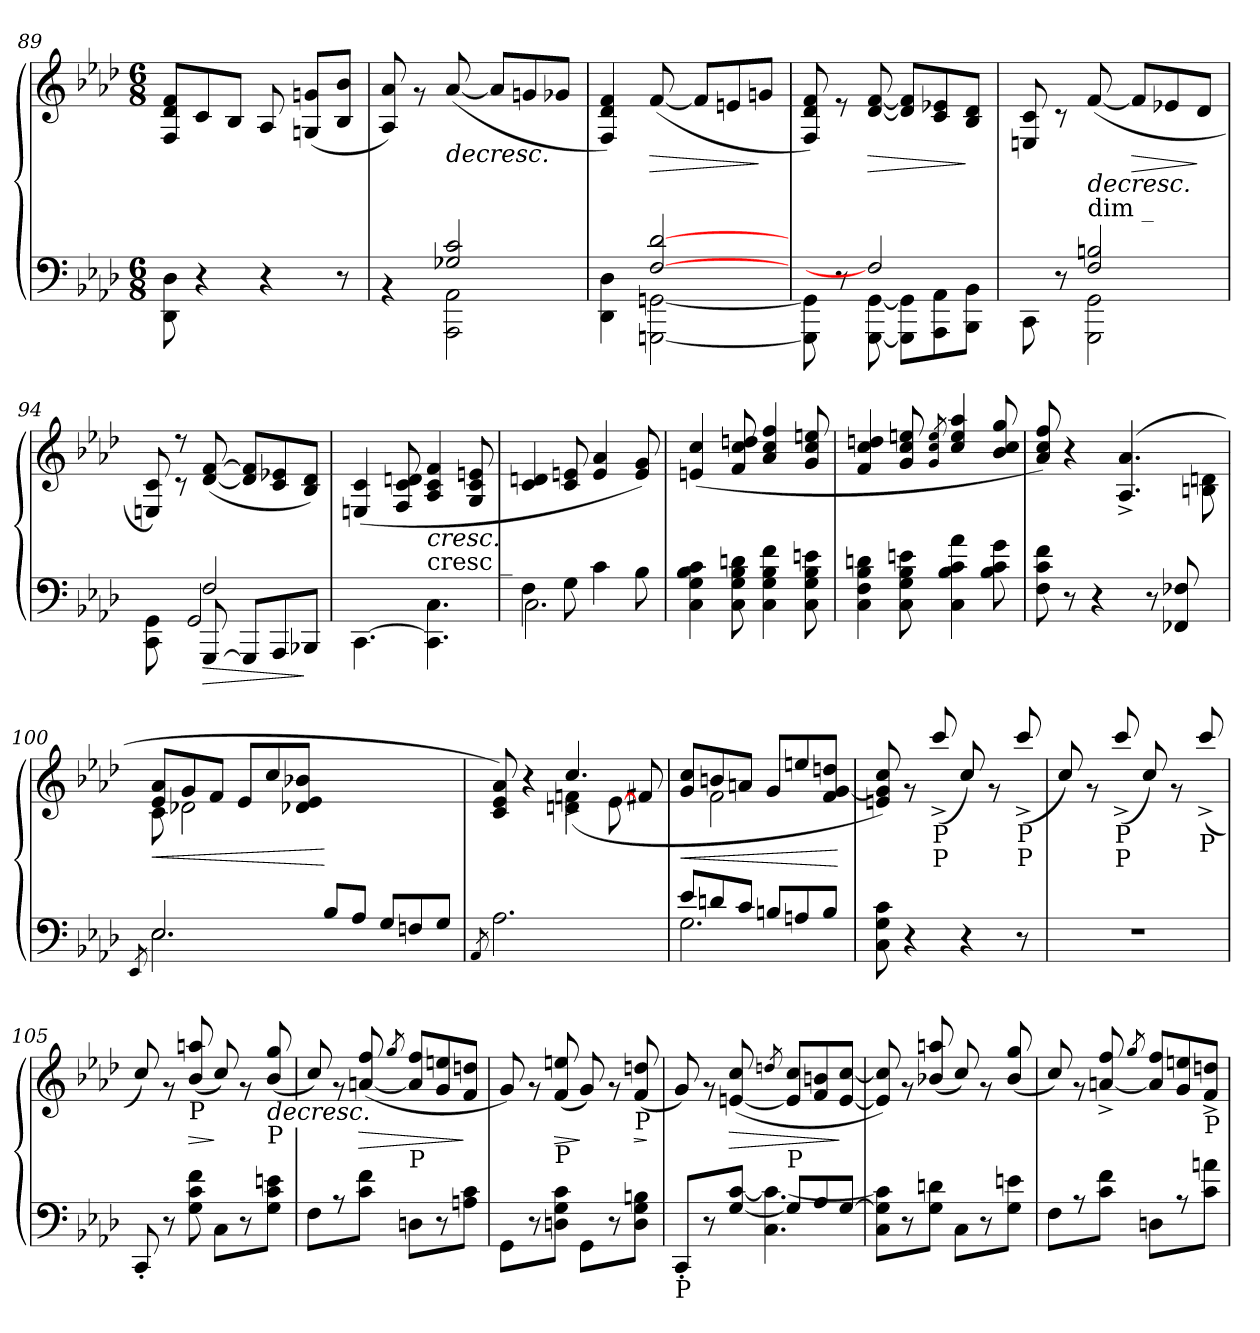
**kern	**kern	**dynam
*part1	*part1	*part1
*staff2	*staff1	*staff1/2
!!LO:PB:g=z
*clefF4	*clefG2	*
*k[b-e-a-d-]	*k[b-e-a-d-]	*
*A-:	*A-:	*
*M6/8	*M6/8	*
=89	=89	=89
*	*^	*
8DD-\ 8D-\	2.ryy	8F/ 8d-/ 8f/L	.
4r	.	8c/	.
.	.	8B-/J	.
4r	.	8A-/	.
.	.	(>8Gn/ 8gn/L	.
8r	.	8B-/ 8b-/J	.
=90	=90	=90	=90
*^	*	*	*
4rBB	4ryy	2.ryy	8A-/ 8a-/)	.
.	.	.	8r	.
!	!	!	!	!LO:HP:b
2G-X/ 2c/	2AAA-\ 2AA-\	.	(>[8a-/	>
.	.	.	8a-/L]	.
.	.	.	8gn/	.
.	.	.	8g-X/J	.
=91	=91	=91	=91	=91
4DD-\ 4D-\	4ryy	2.ryy	4F/ 4d-/ 4f/)	.
!	!	!	!	!LO:HP:b
[2F/ [2d-/	[2GGGn\ [2GGn\	.	(>[8f/	>
.	.	.	8f/L]	.
.	.	.	8en/	.
.	.	.	8gn/J	]
=92	=92	=92	=92	=92
4ryy	8GGG\] 8GG\]	2.ryy	8F/ 8d-/ 8f/)	.
.	8r	.	8r	.
!	!	!	!	!LO:HP:b
2F/]	[8GGG\ [8GG\	.	[8d-/ [8f/	>
.	8GGG\] 8GG\]L	.	8d-/] 8f/]L	.
.	8AAA-\ 8AA-\	.	8c/ 8e-X/	.
.	8BBB-\ 8BB-\J	.	8B-/ 8d-/J	]
=93	=93	=93	=93	=93
4ryy	8CC\	2.ryy	8En/ 8c/	.
.	8r	.	8r	.
!	!	!	!LO:TX:b:t=dim _	!
!	!	!	!	!LO:HP:b
2F/ 2Bn/	2GGG\ 2GG\	.	(>[8f/	>
!	!	!	!	!LO:HP:b
.	.	.	8f/L]	>
.	.	.	8e-X/	.
.	.	.	8d-/J	]
!!LO:LB:g=z	!!
=94	=94	=94	=94	=94
*	*^	*	*	*
8CC\ 8GG\	4ryy	4ryy	8ryy	8En/ 8c/)	.
8ryy	.	.	8r	8r	.
!	!	!	!	!	!LO:HP:b=2
[8GGG/	2F/	2GG/	2ryy	(>[8d-/ [8f/	>
8GGG/L]	.	.	.	8d-/] 8f/]L	.
8AAA-/	.	.	.	8c/ 8e-X/	.
8BBB-X/J	.	.	.	8B-/ 8d-/J)	]
*v	*v	*v	*	*	*
=95	=95	=95	=95
[4.CC\	2.ryy	(>4En/ 4c/	.
.	.	8F/ 8c/ 8dn/	.
!	!	!LO:TX:b:t=cresc _	!
!	!	!	!LO:HP:b
4.CC\] 4.C\	.	4A-/ 4c/ 4f/	<
.	.	8G/ 8c/ 8en/	.
=96	=96	=96	=96
*^	*	*	*
4F\	2.C\	2.ryy	4c/ 4dn/	.
8G\	.	.	8c/ 8en/	.
4c\	.	.	4e/ 4a-/	.
8B-\	.	.	8e/ 8g/)	.
*v	*v	*	*	*
=97	=97	=97	=97
4C\ 4G\ 4B-\ 4c\	2.ryy	(>4en/ 4cc/	.
8C\ 8G\ 8B-\ 8dn\	.	8f/ 8cc/ 8ddn/	.
4C\ 4G\ 4B-\ 4f\	.	4a-/ 4cc/ 4ff/	.
8C\ 8G\ 8B-\ 8en\	.	8g/ 8cc/ 8een/	.
=98	=98	=98	=98
4C\ 4F\ 4B-\ 4dn\	2.ryy	4f/ 4cc/ 4ddn/	.
8C\ 8G\ 8B-\ 8en\	.	8g/ 8cc/ 8een/	.
.	.	8qg/ 8qcc/ 8qee/	.
4C\ 4B-\ 4c\ 4a-\	.	4cc/ 4ee/ 4aa-/	.
8B-\ 8c\ 8g\	.	8b-/ 8cc/ 8gg/	]
!!LO:LB:g=z	!!
=99	=99	=99	=99
8F\ 8c\ 8f\	2.ryy	8a-/ 8cc/ 8ff/)	.
8r	.	4r	.
4r	.	.	.
.	.	(>4.A-/^ 4.a-/^	.
8r	.	.	.
8FF-X/ 8F-X/	.	.	.
8ryy	8ryy	8Bn\ 8dn\	.
*	*v	*v	*
=100	=100	=100
8qEE-/	.	.
*^	*	*
!	!	!	!LO:HP:b
*	*	*^	*
*	*	*	*^	*
2.E-/	2.E-\	2.ryy	8e-/ 8a-/L	8c\	<
.	.	.	8g/	2d-X\	.
.	.	.	8f/J	.	.
.	.	.	8e-/L	.	.
.	.	.	8cc/	.	.
.	.	.	8d-X/ 8e-/ 8b-X/J	8ryy	.
8B-/L	2ryy	2ryy	2ryy	2ryy	[
8A-/J	.	.	.	.	.
8G/L	.	.	.	.	.
8Fn/	.	.	.	.	.
8G/J	8ryy	8ryy	8ryy	8ryy	.
*v	*v	*	*	*	*
=101	=101	=101	=101	=101
8qAA-/	.	.	.	.
2.A-\	2.ryy	8c/ 8e-/ 8a-/)	8ryy	.
.	.	4r	4ryy	.
.	.	(>4.cc^/	4dn\ 4fn\	.
.	.	.	[8e-\	.
8ryy	8ryy	8f#X/	8ryy	.
=102	=102	=102	=102	=102
*^	*	*	*	*
!	!	!	!	!	!LO:HP:b
8e-/L	2.G\	2.ryy	8g/ 8cc/L	8ryy	<
8dn/	.	.	8bn/	2f\	.
8c/J	.	.	8an/J	.	.
8Bn/L	.	.	8g/L	.	.
8An/	.	.	8een/	.	.
8B/J	.	.	8f/ [8g/ 8ddn/J	8ryy	.
*v	*v	*	*	*	*
*	*v	*v	*v	*
.	.	[
=103	=103	=103
*	*^	*
8C\ 8G\ 8c\	2.ryy	8en/ 8g/] 8cc/)	.
4r	.	8r	.
!	!	!LO:TX:b:t=P	!
!	!	!LO:TX:b:t=P	!
.	.	(>8ccc^/	.
4r	.	8cc/)	.
.	.	8r	.
!	!	!LO:TX:b:t=P	!
!	!	!LO:TX:b:t=P	!
8r	.	(>8ccc^/	.
!!LO:LB:g=z	!!
=104	=104	=104	=104
2.rF	2.ryy	8cc/)	.
.	.	8r	.
!	!	!LO:TX:b:t=P	!
!	!	!LO:TX:b:t=P	!
.	.	(>8ccc^/	.
.	.	8cc/)	.
.	.	8r	.
!	!	!LO:TX:b:t=P	!
.	.	(>8ccc^/	.
=105	=105	=105	=105
8CC'/	2.ryy	8cc/)	.
8r	.	8r	.
!	!	!LO:TX:b:t=P	!
!	!	!	!LO:HP:b
8G\ 8c\ 8f\	.	(>8b-/ 8aan/	>
8C\L	.	8cc/)	]
8r	.	8r	.
!	!	!LO:TX:b:t=P	!
!	!	!	!LO:HP:b
8G\ 8c\ 8en\J	.	(>8b-/ 8gg/	>
*	*v	*v	*
.	.	[
=106	=106	=106
*	*^	*
8F\L	2.ryy	8cc/)	.
8r	.	8r	.
!	!	!	!LO:HP:b
8c\ 8f\J	.	(>[8an/ 8ff/	>
.	.	8qgg/	.
!	!	!LO:TX:b:t=P	!
8Dn\L	.	8a/] 8ff/L	.
8r	.	8g/ 8een/	.
8An\ 8c\J	.	8f/ 8ddn/J	]
=107	=107	=107	=107
8GG\L	2.ryy	8g/)	.
8r	.	8r	.
!	!	!LO:TX:b:t=P	!
!	!	!	!LO:HP:b
8Dn\ 8G\ 8c\J	.	(<8f/ 8een/	>
8GG\L	.	8g/)	]
8r	.	8r	.
!	!	!LO:TX:b:t=P	!
!	!	!	!LO:HP:b
8D\ 8G\ 8Bn\J	.	(<8f/ 8ddn/	>
*	*v	*v	*
.	.	]
=108	=108	=108
*^	*^	*
!LO:TX:b:t=P	!	!	!	!
4.ryy	8CC'/L	2.ryy	8g/)	.
.	8r	.	8r	.
!	!	!	!	!LO:HP:b
.	[8G/ [8c/J	.	(>[8en/ 8cc/	>
.	.	.	8qddn/	.
!	!	!	!LO:TX:b:t=P	!
8G/L]	4.C\ 4.c\_	.	8e/] 8cc/L	.
8A-/	.	.	8f/ 8bn/	.
[8G/J	.	.	[8e/ [8cc/J	]
*v	*v	*	*	*
!!LO:LB:g=z	!!
=109	=109	=109	=109
8C\ 8G\] 8c\]L	2.ryy	8e/] 8cc/])	.
8r	.	8r	.
8G\ 8dn\J	.	(>8b-X/ 8aan/	.
8C\L	.	8cc/)	]
8r	.	8r	.
8G\ 8en\J	.	(>8b-/ 8gg/	.
*	*v	*v	*
.	.	]
=110	=110	=110
*	*^	*
8F\L	2.ryy	8cc/)	.
8r	.	8r	.
8c\ 8f\J	.	[8an/^ 8ff/^	.
.	.	8qgg/	.
8Dn\L	.	8a/] 8ff/L	.
8r	.	8g/ 8een/	.
!	!	!LO:TX:b:t=P	!
8c\ 8an\J	.	8f/^ 8ddn/^J	.
*	*v	*v	*
=	=	=
*-	*-	*-
